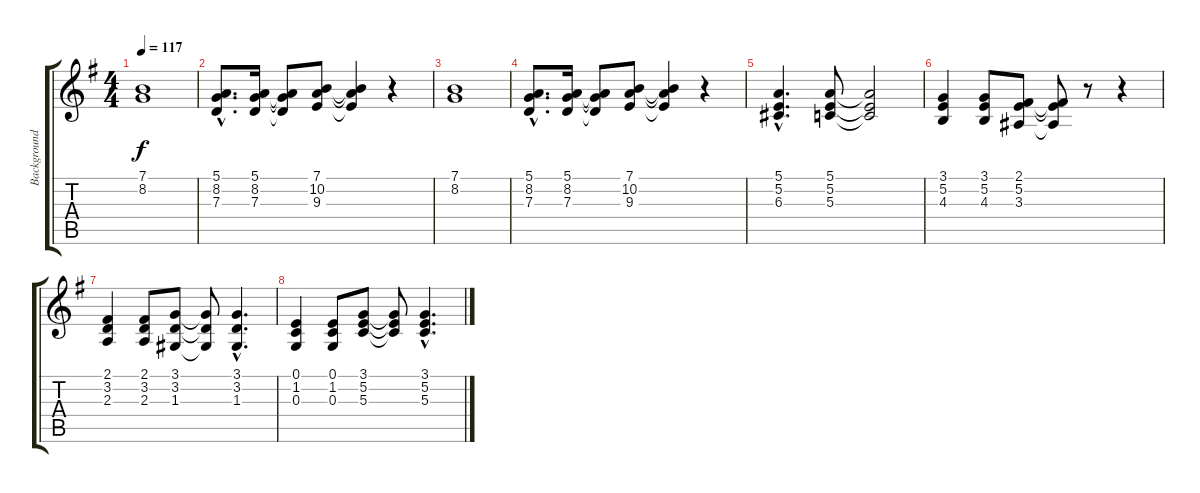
\track ("Background vocal" "Background") {instrument tenorsax}
\staff {score tabs}
\tuning (E4 B3 G3 D3 A2 E2) {hide}
\ts (4 4)
\tempo 117
\clef g2
\ks g
(7.1 8.2).1{dy f} |
(5.1{hac} 8.2{hac} 7.3{hac}).8{d} (5.1 8.2 7.3).16 (5.1{t} 8.2{t} 7.3{t}).8 (7.1 10.2 9.3).8 (7.1{t} 10.2{t} 9.3{t}).4 r.4 |
(7.1 8.2).1 |
(5.1{hac} 8.2{hac} 7.3{hac}).8{d} (5.1 8.2 7.3).16 (5.1{t} 8.2{t} 7.3{t}).8 (7.1 10.2 9.3).8 (7.1{t} 10.2{t} 9.3{t}).4 r.4 |
(5.1{hac} 5.2{hac} 6.3{hac}).4{d} (5.1 5.2 5.3).8 (5.1{t} 5.2{t} 5.3{t}).2 |
(3.1 5.2 4.3).4 (3.1 5.2 4.3).8 (2.1 5.2 3.3).8 (2.1{t} 5.2{t} 3.3{t}).8 r.8 r.4 |
(2.1 3.2 2.3).4 (2.1 3.2 2.3).8 (3.1 3.2 1.3).8 (3.1{t} 3.2{t} 1.3{t}).8 (3.1{hac} 3.2{hac} 1.3{hac}).4{d} |
(0.1 1.2 0.3).4 (0.1 1.2 0.3).8 (3.1 5.2 5.3).8 (3.1{t} 5.2{t} 5.3{t}).8 (3.1{hac} 5.2{hac} 5.3{hac}).4{d}
